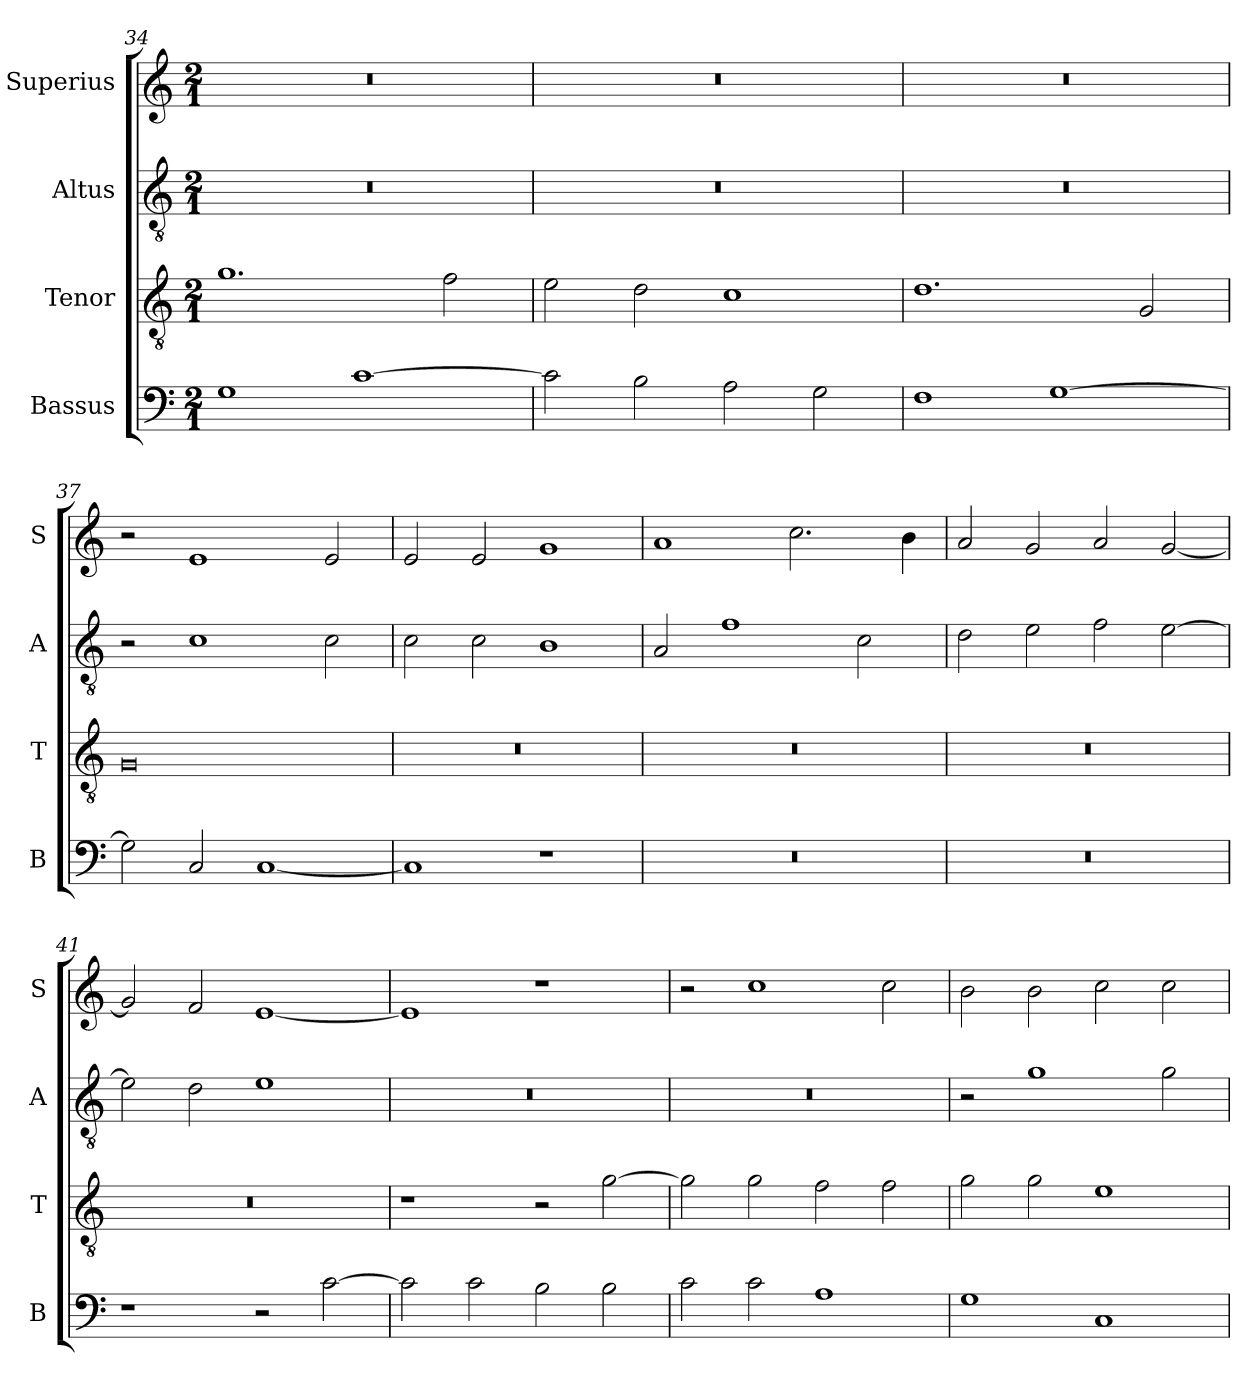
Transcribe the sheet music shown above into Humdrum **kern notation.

**kern	**kern	**kern	**kern
*part4	*part3	*part2	*part1
*staff4	*staff3	*staff2	*staff1
*I"Bassus	*I"Tenor	*I"Altus	*I"Superius
*I'B	*I'T	*I'A	*I'S
*clefF4	*clefGv2	*clefGv2	*clefG2
*k[]	*k[]	*k[]	*k[]
*M2/1	*M2/1	*M2/1	*M2/1
=34	=34	=34	=34
1G	1.g	0r	0r
[1c	.	.	.
.	2f\	.	.
=35	=35	=35	=35
2c\]	2e\	0r	0r
2B\	2d\	.	.
2A\	1c	.	.
2G\	.	.	.
=36	=36	=36	=36
1F	1.d	0r	0r
[1G	.	.	.
.	2G/	.	.
=37	=37	=37	=37
2G\]	0G	2r	2r
2C/	.	1c	1e
[1C	.	.	.
.	.	2c\	2e/
=38	=38	=38	=38
1C]	0r	2c\	2e/
.	.	2c\	2e/
1r	.	1B	1g
=39	=39	=39	=39
0r	0r	2A/	1a
.	.	1f	.
.	.	.	2.cc\
.	.	2c\	.
.	.	.	4b\
=40	=40	=40	=40
0r	0r	2d\	2a/
.	.	2e\	2g/
.	.	2f\	2a/
.	.	[2e\	[2g/
=41	=41	=41	=41
1r	0r	2e\]	2g/]
.	.	2d\	2f/
2r	.	1e	[1e
[2c\	.	.	.
=42	=42	=42	=42
2c\]	1r	0r	1e]
2c\	.	.	.
2B\	2r	.	1r
2B\	[2g\	.	.
=43	=43	=43	=43
2c\	2g\]	0r	2r
2c\	2g\	.	1cc
1A	2f\	.	.
.	2f\	.	2cc\
=44	=44	=44	=44
1G	2g\	2r	2b\
.	2g\	1g	2b\
1C	1e	.	2cc\
.	.	2g\	2cc\
=	=	=	=
*-	*-	*-	*-
